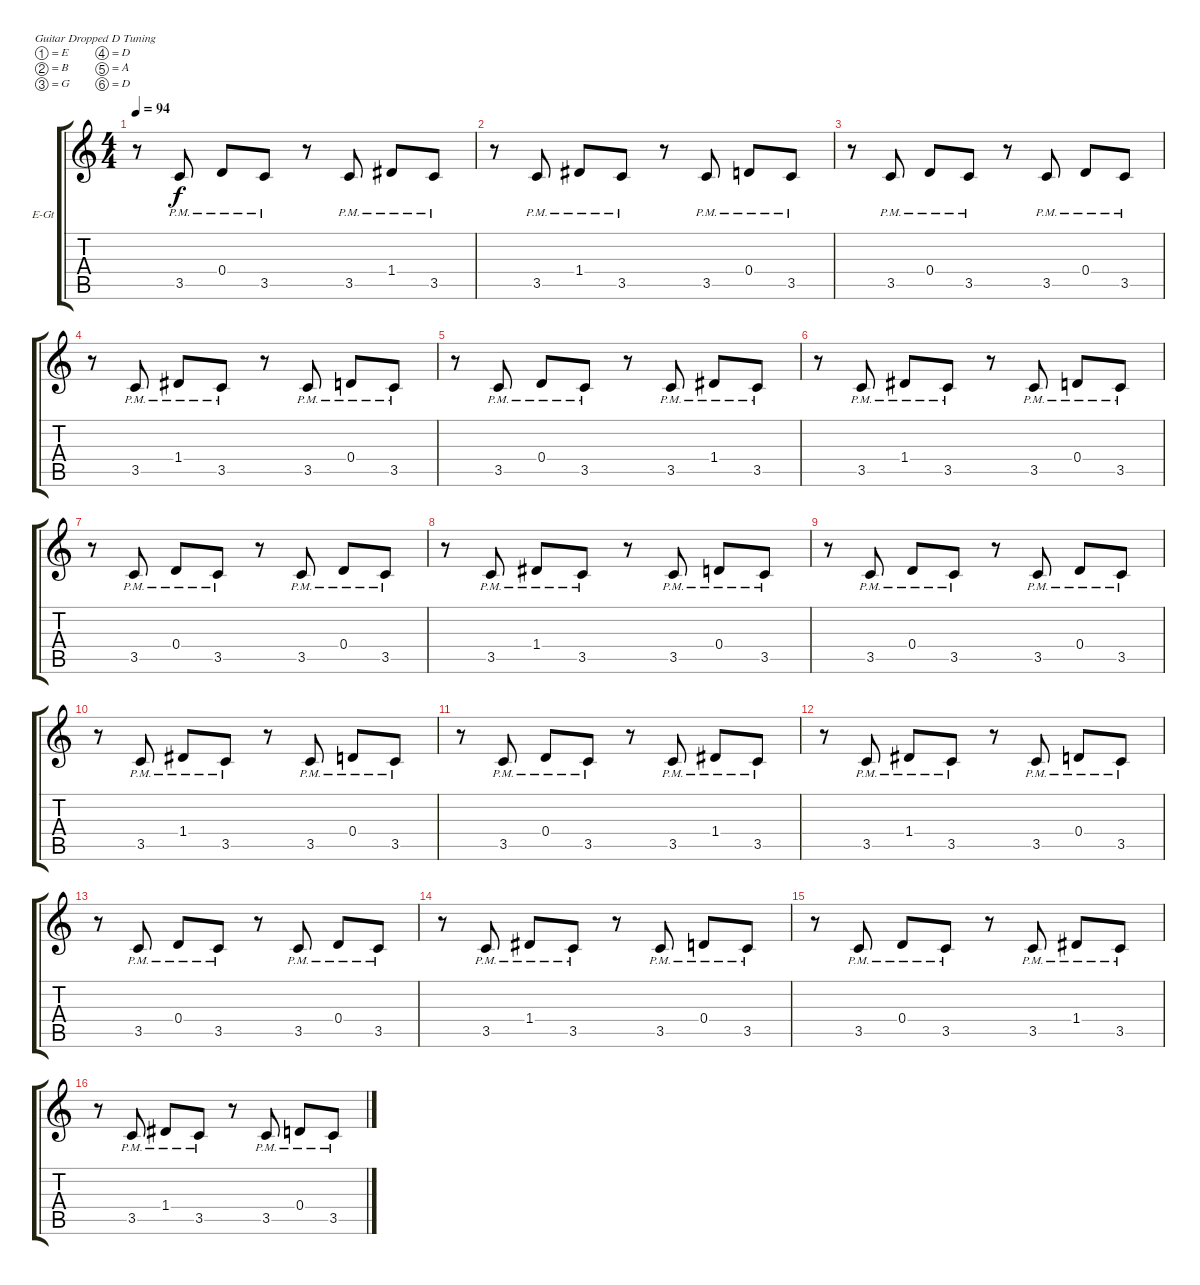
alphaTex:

\defaultSystemsLayout 4
\bracketExtendMode groupsimilarinstruments
\firstSystemTrackNameOrientation horizontal
\otherSystemsTrackNameOrientation horizontal
\track ("Electric Guitar" "E-Gt") {instrument electricguitarclean}
\staff {score tabs}
\tuning (E4 B3 G3 D3 A2 D2)
\ts (4 4)
\tempo 94
\clef g2
\scale
0.333333
\ks c
r.8{dy f} 3.5{pm}.8 0.4{pm}.8 3.5{pm}.8 r.8 3.5{pm}.8 1.4{pm}.8 3.5{pm}.8 |
\scale
0.333333 r.8 3.5{pm}.8 1.4{pm}.8 3.5{pm}.8 r.8 3.5{pm}.8 0.4{pm}.8 3.5{pm}.8 |
\scale
0.333333 r.8 3.5{pm}.8 0.4{pm}.8 3.5{pm}.8 r.8 3.5{pm}.8 0.4{pm}.8 3.5{pm}.8 |
\scale
0.333333 r.8 3.5{pm}.8 1.4{pm}.8 3.5{pm}.8 r.8 3.5{pm}.8 0.4{pm}.8 3.5{pm}.8 |
\scale
0.333333 r.8 3.5{pm}.8 0.4{pm}.8 3.5{pm}.8 r.8 3.5{pm}.8 1.4{pm}.8 3.5{pm}.8 |
\scale
0.333333 r.8 3.5{pm}.8 1.4{pm}.8 3.5{pm}.8 r.8 3.5{pm}.8 0.4{pm}.8 3.5{pm}.8 |
\scale
0.333333 r.8 3.5{pm}.8 0.4{pm}.8 3.5{pm}.8 r.8 3.5{pm}.8 0.4{pm}.8 3.5{pm}.8 |
\scale
0.333333 r.8 3.5{pm}.8 1.4{pm}.8 3.5{pm}.8 r.8 3.5{pm}.8 0.4{pm}.8 3.5{pm}.8 |
\scale
0.333333 r.8 3.5{pm}.8 0.4{pm}.8 3.5{pm}.8 r.8 3.5{pm}.8 0.4{pm}.8 3.5{pm}.8 |
\scale
0.333333 r.8 3.5{pm}.8 1.4{pm}.8 3.5{pm}.8 r.8 3.5{pm}.8 0.4{pm}.8 3.5{pm}.8 |
\scale
0.333333 r.8 3.5{pm}.8 0.4{pm}.8 3.5{pm}.8 r.8 3.5{pm}.8 1.4{pm}.8 3.5{pm}.8 |
\scale
0.333333 r.8 3.5{pm}.8 1.4{pm}.8 3.5{pm}.8 r.8 3.5{pm}.8 0.4{pm}.8 3.5{pm}.8 |
\scale
0.333333 r.8 3.5{pm}.8 0.4{pm}.8 3.5{pm}.8 r.8 3.5{pm}.8 0.4{pm}.8 3.5{pm}.8 |
\scale
0.333333 r.8 3.5{pm}.8 1.4{pm}.8 3.5{pm}.8 r.8 3.5{pm}.8 0.4{pm}.8 3.5{pm}.8 |
\scale
0.333333 r.8 3.5{pm}.8 0.4{pm}.8 3.5{pm}.8 r.8 3.5{pm}.8 1.4{pm}.8 3.5{pm}.8 |
\scale
0.333333 r.8 3.5{pm}.8 1.4{pm}.8 3.5{pm}.8 r.8 3.5{pm}.8 0.4{pm}.8 3.5{pm}.8
